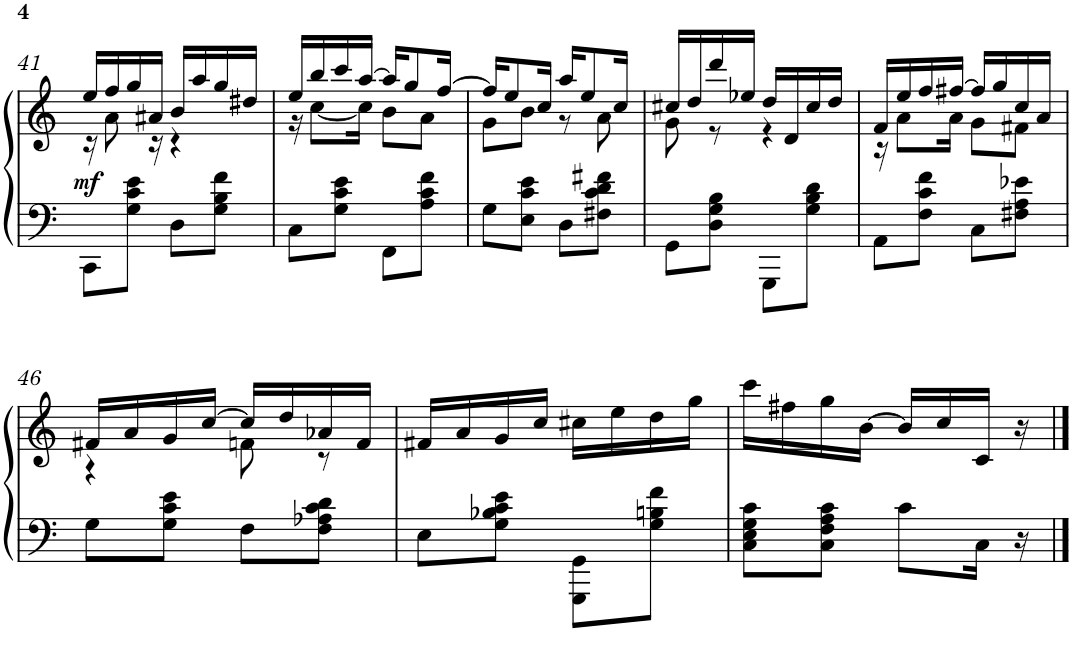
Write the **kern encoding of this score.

**kern	**kern	**dynam
*part1	*part1	*part1
*staff2	*staff1	*staff1/2
*I"Piano	*	*
*I'Pno.	*	*
!!LO:PB:g=z
*clefF4	*clefG2	*
*k[]	*k[]	*
*C:	*C:	*
*M2/4	*M2/4	*
=41	=41	=41
*	*^	*
!	!	!	!LO:DY:b
8CC\L	16ee/LL	16r	mf
.	16ff/	8a\	.
8G\ 8c\ 8e\J	16gg/	.	.
.	16a#X/JJ	16r	.
8D\L	16b/LL	4r	.
.	16aa/	.	.
8G\ 8B\ 8f\J	16gg/	.	.
.	16dd#X/JJ	.	.
=42	=42	=42	=42
8C\L	16ee/LL	16r	.
.	16bb/	[<8cc\L	.
8G\ 8c\ 8e\J	16ccc/	.	.
.	[>16aa/JJ	16cc\Jk]	.
8FF\L	16aa/KL]	8b\L	.
.	8gg/	.	.
8A\ 8c\ 8f\J	.	8a\J	.
.	[>16ff/Jk	.	.
=43	=43	=43	=43
8G\L	16ff/KL]	8g\L	.
.	8ee/	.	.
8E\ 8c\ 8e\J	.	8b\J	.
.	16cc/Jk	.	.
8D\L	16aa/KL	8r	.
.	8ee/	.	.
8F#X\ 8c\ 8d\ 8f#X\J	.	8a\	.
.	16cc/Jk	.	.
=44	=44	=44	=44
8GG\L	16cc#X/LL	8g\	.
.	16dd/	.	.
8D\ 8G\ 8B\J	16ddd/	8r	.
.	16ee-X/JJ	.	.
8GGG\L	16dd/LL	4r	.
.	16d/	.	.
8G\ 8B\ 8d\J	16cc#/	.	.
.	16dd/JJ	.	.
=45	=45	=45	=45
8AA\L	16f/LL	16r	.
.	16ee/	8a\L	.
8F\ 8c\ 8f\J	16ff/	.	.
.	[>16ff#X/JJ	16a\Jk	.
8C\L	16ff#/LL]	8g\L	.
.	16gg/	.	.
8F#X\ 8A\ 8e-X\J	16cc/	8f#X\J	.
.	16a/JJ	.	.
!!LO:LB:g=z	!!
=46	=46	=46	=46
8G\L	16f#X/LL	4r	.
.	16a/	.	.
8G\ 8c\ 8e\J	16g/	.	.
.	[>16cc/JJ	.	.
8F\L	16cc/LL]	8fn\	.
.	16dd/	.	.
8F\ 8A-X\ 8c\ 8d\J	16a-X/	8r	.
.	16f/JJ	.	.
*	*v	*v	*
=47	=47	=47
8E\L	16f#X/LL	.
.	16a/	.
8G\ 8B-X\ 8c\ 8e\J	16g/	.
.	16cc/JJ	.
8GGG\ 8GG\L	16cc#X\LL	.
.	16ee\	.
8G\ 8Bn\ 8f\J	16dd\	.
.	16gg\JJ	.
=48	=48	=48
8C\ 8E\ 8G\ 8c\L	16ccc\LL	.
.	16ff#X\	.
8C\ 8F\ 8A\ 8c\J	16gg\	.
.	[16b\JJ	.
8c\L	16b/LL]	.
.	16cc/	.
16C\Jk	16c/JJ	.
16r	16r	.
==	==	==
*-	*-	*-
